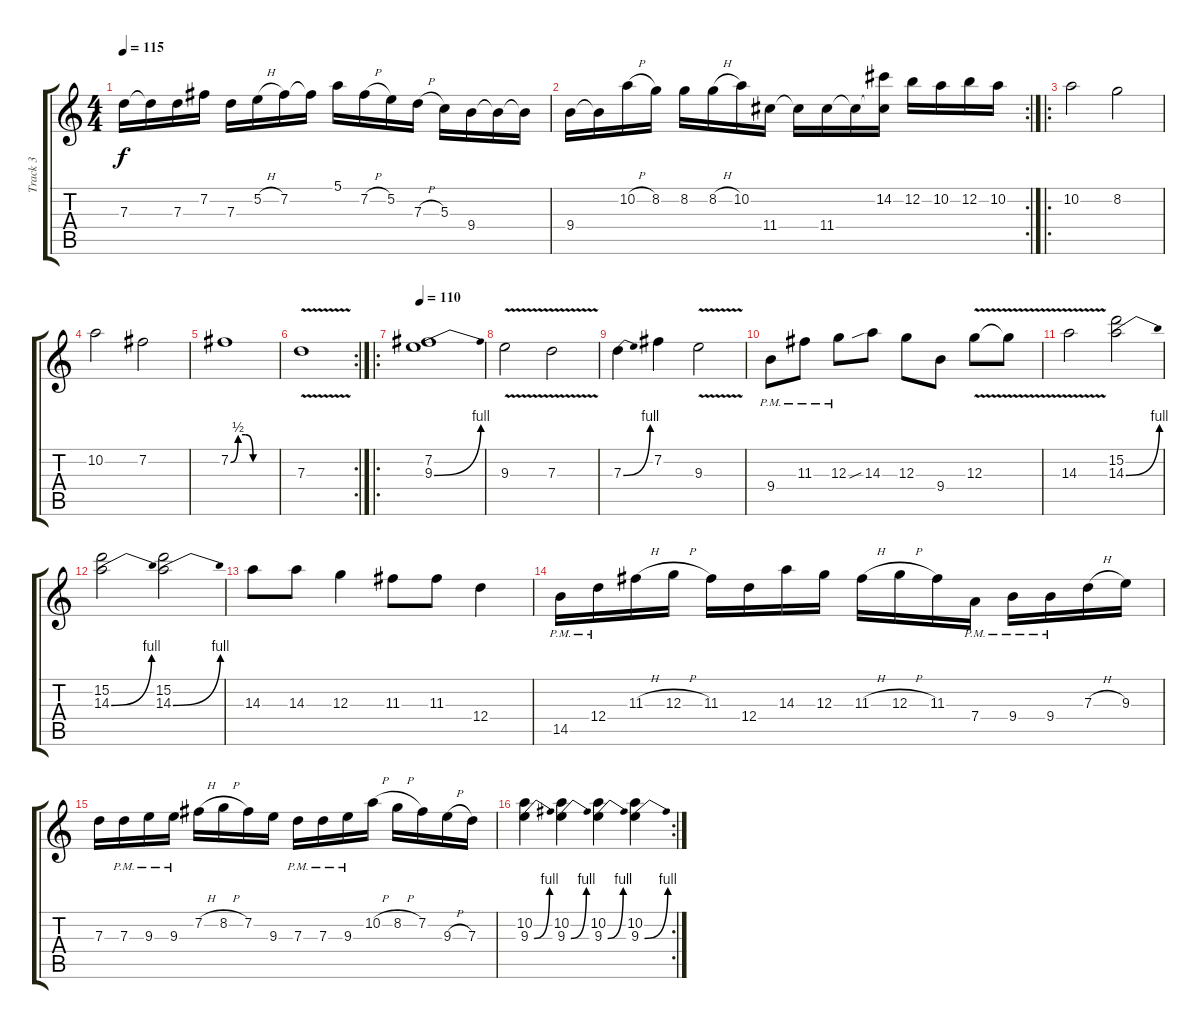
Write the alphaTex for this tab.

\track ("Track 3" "Track 3") {instrument distortionguitar}
\staff {score tabs}
\tuning (E4 B3 G3 D3 A2 D2) {hide}
\ts (4 4)
\tempo 115
\clef g2
\ks c
7.3.16{dy f} 7.3{t}.16 7.3.16 7.2.16 7.3.16 5.2{h}.16 7.2.16 7.2{t}.16 5.1.16 7.2{h}.16 5.2.16 7.3{h}.16 5.3.16 9.4.16 9.4{t}.16 9.4{t}.16 |
\rc 2
9.4.16 9.4{t}.16 10.2{h}.16 8.2.16 8.2.16 8.2{h}.16 10.2.16 11.4.16 11.4{t}.16 11.4.16 11.4{t}.16 (14.2 11.4{t}).16 12.2.16 10.2.16 12.2.16 10.2.16 |
\ro
10.2.2 8.2.2 |
10.2.2 7.2.2 |
7.2{be (custom 0 0 10 2 20 2 30 0 60 0)}.1 |
\rc 2
7.3{v}.1 |
\ro
\tempo 110
(7.2 9.3{be (bend 0 0 60 4)}).1 |
9.3{v}.2 7.3{v}.2 |
7.3{be (bend 0 0 60 4)}.4 7.2.4 9.3{v}.2 |
9.4{pm}.8 11.3{pm}.8 12.3{pm}.8 14.3{sib}.8 12.3.8 9.4.8 12.3{v}.8 12.3{t}.8 |
14.3{v}.2 (15.2 14.3{be (bend 0 0 60 4)}).2 |
(15.2 14.3{be (bend 0 0 60 4)}).2 (15.2 14.3{be (bend 0 0 60 4)}).2 |
14.3.8 14.3.8 12.3.4 11.3.8 11.3.8 12.4.4 |
14.5{pm}.16 12.4{pm}.16 11.3{h}.16 12.3{h}.16 11.3.16 12.4.16 14.3.16 12.3.16 11.3{h}.16 12.3{h}.16 11.3.16 7.4{pm}.16 9.4{pm}.16 9.4{pm}.16 7.3{h}.16 9.3.16 |
7.3.16 7.3{pm}.16 9.3{pm}.16 9.3{pm}.16 7.2{h}.16 8.2{h}.16 7.2.16 9.3.16 7.3{pm}.16 7.3{pm}.16 9.3{pm}.16 10.2{h}.16 8.2{h}.16 7.2.16 9.3{h}.16 7.3.16 |
\rc 2
(10.2 9.3{be (bend 0 0 60 4)}).4 (10.2 9.3{be (bend 0 0 60 4)}).4 (10.2 9.3{be (bend 0 0 60 4)}).4 (10.2 9.3{be (bend 0 0 60 4)}).4
